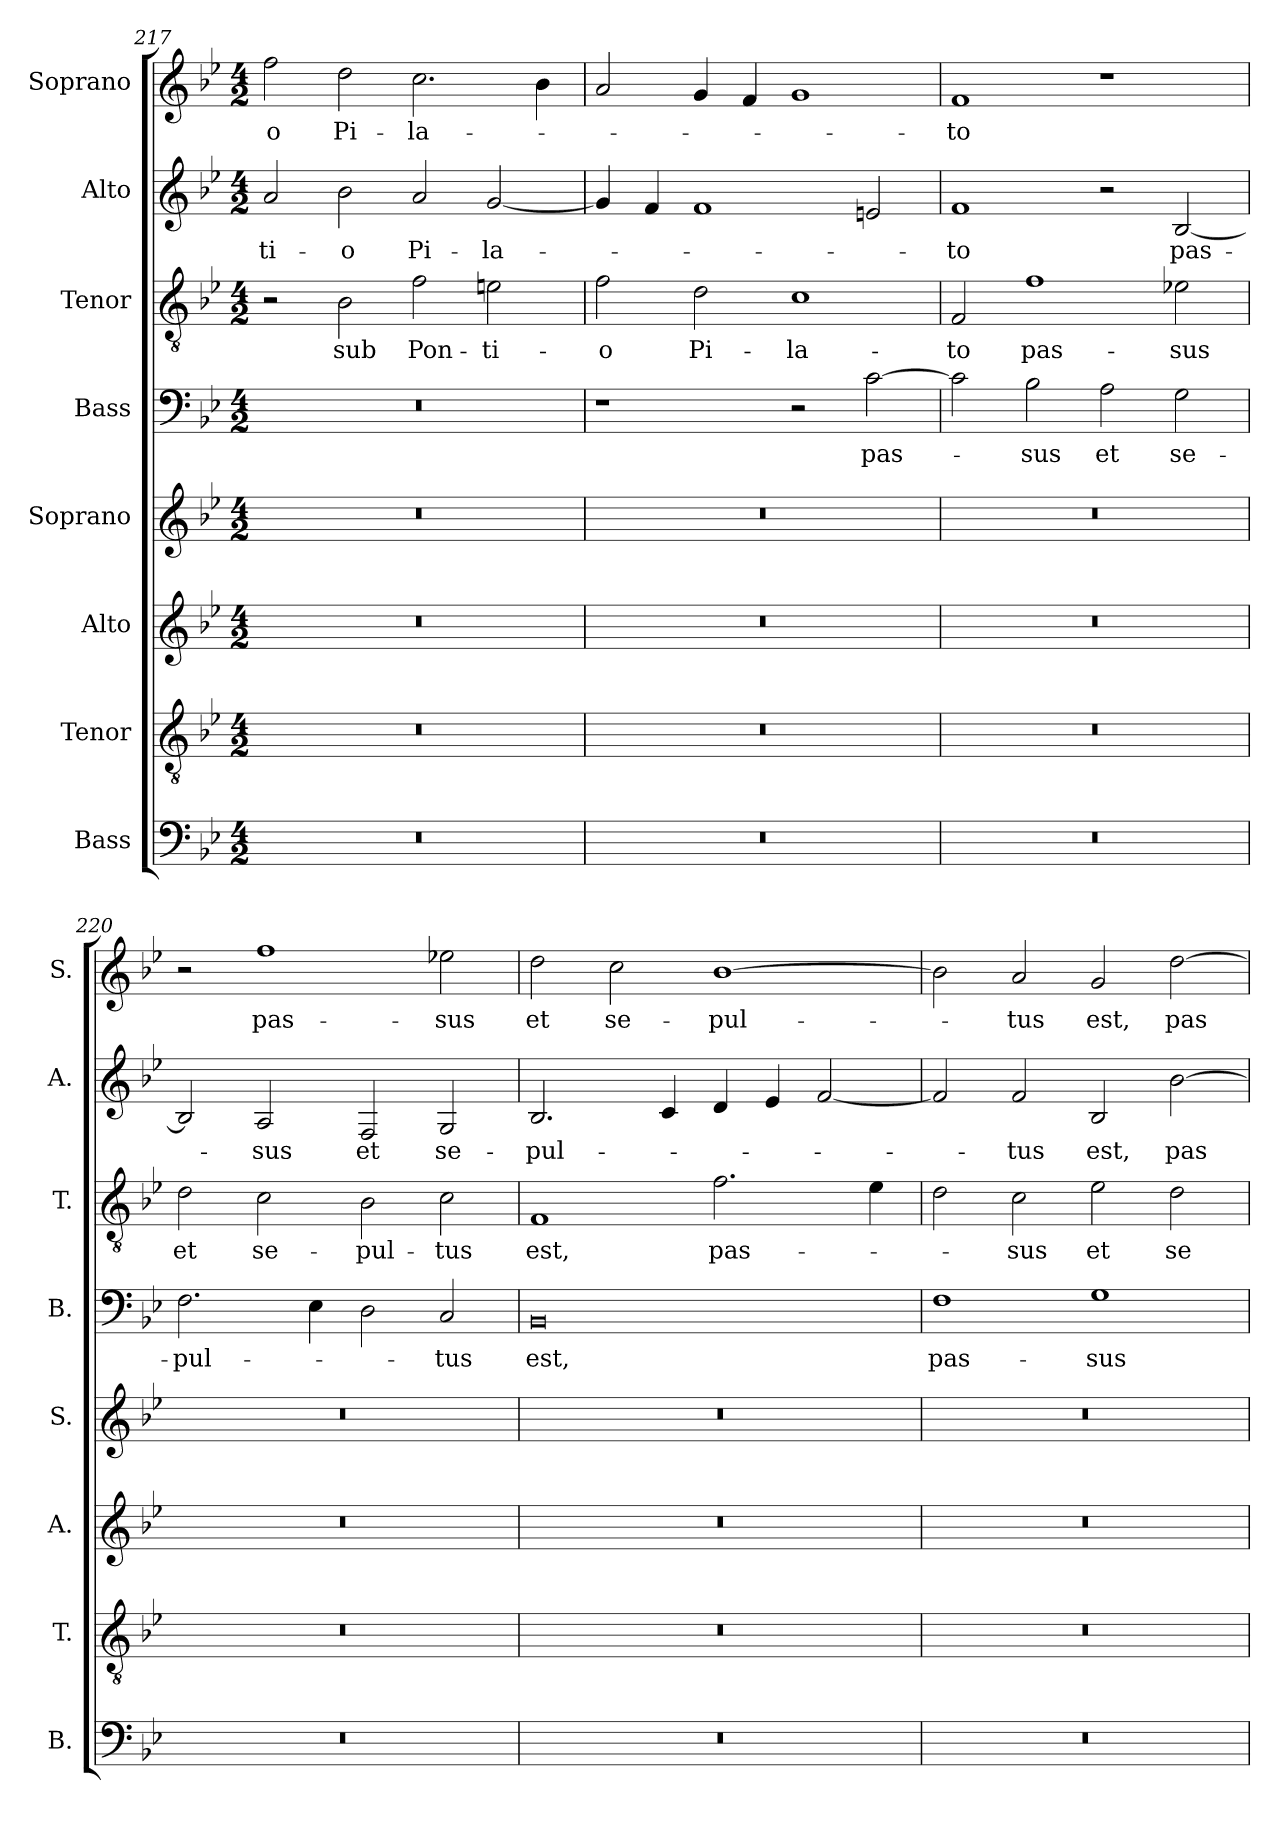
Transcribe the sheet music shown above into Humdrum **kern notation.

**kern	**kern	**kern	**kern	**kern	**text	**kern	**text	**kern	**text	**kern	**text
*part8	*part7	*part6	*part5	*part4	*part4	*part3	*part3	*part2	*part2	*part1	*part1
*staff8	*staff7	*staff6	*staff5	*staff4	*staff4	*staff3	*staff3	*staff2	*staff2	*staff1	*staff1
*I"Bass	*I"Tenor	*I"Alto	*I"Soprano	*I"Bass	*	*I"Tenor	*	*I"Alto	*	*I"Soprano	*
*I'B.	*I'T.	*I'A.	*I'S.	*I'B.	*	*I'T.	*	*I'A.	*	*I'S.	*
*clefF4	*clefGv2	*clefG2	*clefG2	*clefF4	*	*clefGv2	*	*clefG2	*	*clefG2	*
*	*ITrd7c12	*	*	*	*	*ITrd7c12	*	*	*	*	*
*k[b-e-]	*k[b-e-]	*k[b-e-]	*k[b-e-]	*k[b-e-]	*	*k[b-e-]	*	*k[b-e-]	*	*k[b-e-]	*
*B-:	*B-:	*B-:	*B-:	*B-:	*	*B-:	*	*B-:	*	*B-:	*
*M4/2	*M4/2	*M4/2	*M4/2	*M4/2	*	*M4/2	*	*M4/2	*	*M4/2	*
=217	=217	=217	=217	=217	=217	=217	=217	=217	=217	=217	=217
!LO:N:vis=1	!LO:N:vis=1	!LO:N:vis=1	!LO:N:vis=1	!LO:N:vis=1	!	!	!	!	!	!	!
!	!	!	!	!	!	!	!	!	!LO:LY:b:color=#000000	!	!
!	!	!	!	!	!	!	!	!	!	!	!LO:LY:b:color=#000000
0r	0r	0r	0r	0r	.	2r	.	2ai/	-ti-	2ffi\	-o
!	!	!	!	!	!	!	!LO:LY:b:color=#000000	!	!	!	!
!	!	!	!	!	!	!	!	!	!LO:LY:b:color=#000000	!	!
!	!	!	!	!	!	!	!	!	!	!	!LO:LY:b:color=#000000
.	.	.	.	.	.	2BB-i\	sub	2b-i\	-o	2ddi\	Pi-
!	!	!	!	!	!	!	!LO:LY:b:color=#000000	!	!	!	!
!	!	!	!	!	!	!	!	!	!LO:LY:b:color=#000000	!	!
!	!	!	!	!	!	!	!	!	!	!	!LO:LY:b:color=#000000
.	.	.	.	.	.	2Fi\	Pon-	2ai/	Pi-	2.cci\	-la-
!	!	!	!	!	!	!	!LO:LY:b:color=#000000	!	!	!	!
!	!	!	!	!	!	!	!	!	!LO:LY:b:color=#000000	!	!
.	.	.	.	.	.	2Eni\	-ti-	[2gi/	-la-	.	.
.	.	.	.	.	.	.	.	.	.	4b-i\	.
=218	=218	=218	=218	=218	=218	=218	=218	=218	=218	=218	=218
!LO:N:vis=1	!LO:N:vis=1	!LO:N:vis=1	!LO:N:vis=1	!	!	!	!	!	!	!	!
!	!	!	!	!	!	!	!LO:LY:b:color=#000000	!	!	!	!
0r	0r	0r	0r	1r	.	2Fi\	-o	4gi/]	.	2ai/	.
.	.	.	.	.	.	.	.	4fi/	.	.	.
!	!	!	!	!	!	!	!LO:LY:b:color=#000000	!	!	!	!
.	.	.	.	.	.	2Di\	Pi-	1fi	.	4gi/	.
.	.	.	.	.	.	.	.	.	.	4fi/	.
!	!	!	!	!	!	!	!LO:LY:b:color=#000000	!	!	!	!
.	.	.	.	2r	.	1Ci	-la-	.	.	1gi	.
!	!	!	!	!	!LO:LY:b:color=#000000	!	!	!	!	!	!
.	.	.	.	[2ci\	pas-	.	.	2eni/	.	.	.
!!LO:PB:g=z
=219	=219	=219	=219	=219	=219	=219	=219	=219	=219	=219	=219
!LO:N:vis=1	!LO:N:vis=1	!LO:N:vis=1	!LO:N:vis=1	!	!	!	!	!	!	!	!
!	!	!	!	!	!	!	!LO:LY:b:color=#000000	!	!	!	!
!	!	!	!	!	!	!	!	!	!LO:LY:b:color=#000000	!	!
!	!	!	!	!	!	!	!	!	!	!	!LO:LY:b:color=#000000
0r	0r	0r	0r	2ci\]	.	2FFi/	-to	1fi	-to	1fi	-to
!	!	!	!	!	!LO:LY:b:color=#000000	!	!	!	!	!	!
!	!	!	!	!	!	!	!LO:LY:b:color=#000000	!	!	!	!
.	.	.	.	2B-i\	-sus	1Fi	pas-	.	.	.	.
!	!	!	!	!	!LO:LY:b:color=#000000	!	!	!	!	!	!
.	.	.	.	2Ai\	et	.	.	2r	.	1r	.
!	!	!	!	!	!LO:LY:b:color=#000000	!	!	!	!	!	!
!	!	!	!	!	!	!	!LO:LY:b:color=#000000	!	!	!	!
!	!	!	!	!	!	!	!	!	!LO:LY:b:color=#000000	!	!
.	.	.	.	2Gi\	se-	2E-Xi\	-sus	[2B-i/	pas-	.	.
=220	=220	=220	=220	=220	=220	=220	=220	=220	=220	=220	=220
!LO:N:vis=1	!LO:N:vis=1	!LO:N:vis=1	!LO:N:vis=1	!	!	!	!	!	!	!	!
!	!	!	!	!	!LO:LY:b:color=#000000	!	!	!	!	!	!
!	!	!	!	!	!	!	!LO:LY:b:color=#000000	!	!	!	!
0r	0r	0r	0r	2.Fi\	-pul-	2Di\	et	2B-i/]	.	2r	.
!	!	!	!	!	!	!	!LO:LY:b:color=#000000	!	!	!	!
!	!	!	!	!	!	!	!	!	!LO:LY:b:color=#000000	!	!
!	!	!	!	!	!	!	!	!	!	!	!LO:LY:b:color=#000000
.	.	.	.	.	.	2Ci\	se-	2Ai/	-sus	1ffi	pas-
.	.	.	.	4E-i\	.	.	.	.	.	.	.
!	!	!	!	!	!	!	!LO:LY:b:color=#000000	!	!	!	!
!	!	!	!	!	!	!	!	!	!LO:LY:b:color=#000000	!	!
.	.	.	.	2Di\	.	2BB-i\	-pul-	2Fi/	et	.	.
!	!	!	!	!	!LO:LY:b:color=#000000	!	!	!	!	!	!
!	!	!	!	!	!	!	!LO:LY:b:color=#000000	!	!	!	!
!	!	!	!	!	!	!	!	!	!LO:LY:b:color=#000000	!	!
!	!	!	!	!	!	!	!	!	!	!	!LO:LY:b:color=#000000
.	.	.	.	2Ci/	-tus	2Ci\	-tus	2Gi/	se-	2ee-Xi\	-sus
=221	=221	=221	=221	=221	=221	=221	=221	=221	=221	=221	=221
!LO:N:vis=1	!LO:N:vis=1	!LO:N:vis=1	!LO:N:vis=1	!	!	!	!	!	!	!	!
!	!	!	!	!	!LO:LY:b:color=#000000	!	!	!	!	!	!
!	!	!	!	!	!	!	!LO:LY:b:color=#000000	!	!	!	!
!	!	!	!	!	!	!	!	!	!LO:LY:b:color=#000000	!	!
!	!	!	!	!	!	!	!	!	!	!	!LO:LY:b:color=#000000
0r	0r	0r	0r	0BB-i	est,	1FFi	est,	2.B-i/	-pul-	2ddi\	et
!	!	!	!	!	!	!	!	!	!	!	!LO:LY:b:color=#000000
.	.	.	.	.	.	.	.	.	.	2cci\	se-
.	.	.	.	.	.	.	.	4ci/	.	.	.
!	!	!	!	!	!	!	!LO:LY:b:color=#000000	!	!	!	!
!	!	!	!	!	!	!	!	!	!	!	!LO:LY:b:color=#000000
.	.	.	.	.	.	2.Fi\	pas-	4di/	.	[1b-i	-pul-
.	.	.	.	.	.	.	.	4e-i/	.	.	.
.	.	.	.	.	.	.	.	[2fi/	.	.	.
.	.	.	.	.	.	4E-i\	.	.	.	.	.
=222	=222	=222	=222	=222	=222	=222	=222	=222	=222	=222	=222
!LO:N:vis=1	!LO:N:vis=1	!LO:N:vis=1	!LO:N:vis=1	!	!	!	!	!	!	!	!
!	!	!	!	!	!LO:LY:b:color=#000000	!	!	!	!	!	!
0r	0r	0r	0r	1Fi	pas-	2Di\	.	2fi/]	.	2b-i\]	.
!	!	!	!	!	!	!	!LO:LY:b:color=#000000	!	!	!	!
!	!	!	!	!	!	!	!	!	!LO:LY:b:color=#000000	!	!
!	!	!	!	!	!	!	!	!	!	!	!LO:LY:b:color=#000000
.	.	.	.	.	.	2Ci\	-sus	2fi/	-tus	2ai/	-tus
!	!	!	!	!	!LO:LY:b:color=#000000	!	!	!	!	!	!
!	!	!	!	!	!	!	!LO:LY:b:color=#000000	!	!	!	!
!	!	!	!	!	!	!	!	!	!LO:LY:b:color=#000000	!	!
!	!	!	!	!	!	!	!	!	!	!	!LO:LY:b:color=#000000
.	.	.	.	1Gi	-sus	2E-i\	et	2B-i/	est,	2gi/	est,
!	!	!	!	!	!	!	!LO:LY:b:color=#000000	!	!	!	!
!	!	!	!	!	!	!	!	!	!LO:LY:b:color=#000000	!	!
!	!	!	!	!	!	!	!	!	!	!	!LO:LY:b:color=#000000
.	.	.	.	.	.	2Di\	se-	[2b-i\	pas-	[2ddi\	pas-
=	=	=	=	=	=	=	=	=	=	=	=
*-	*-	*-	*-	*-	*-	*-	*-	*-	*-	*-	*-
